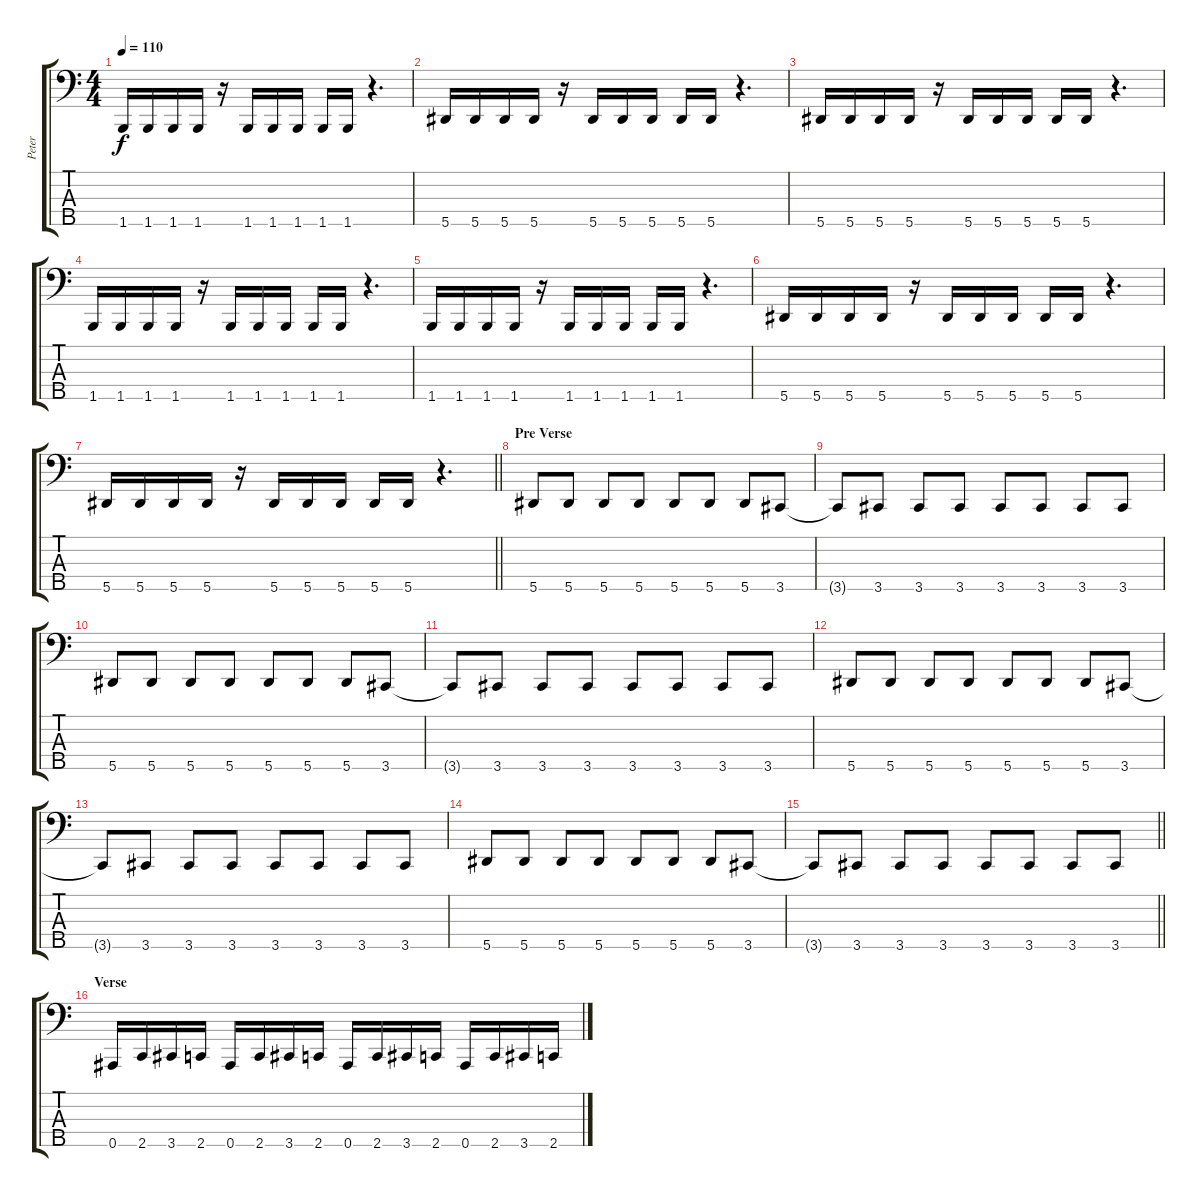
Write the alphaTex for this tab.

\track ("Peter" "Peter") {instrument electricbassfinger}
\staff {score tabs}
\tuning (Ab2 Eb2 Bb1 F1 Bb0) {hide}
\ts (4 4)
\tempo 110
\clef f4
\ks c
1.5.16{dy f} 1.5.16 1.5.16 1.5.16 r.16 1.5.16 1.5.16 1.5.16 1.5.16 1.5.16 r.4{d} |
5.5.16 5.5.16 5.5.16 5.5.16 r.16 5.5.16 5.5.16 5.5.16 5.5.16 5.5.16 r.4{d} |
5.5.16 5.5.16 5.5.16 5.5.16 r.16 5.5.16 5.5.16 5.5.16 5.5.16 5.5.16 r.4{d} |
1.5.16 1.5.16 1.5.16 1.5.16 r.16 1.5.16 1.5.16 1.5.16 1.5.16 1.5.16 r.4{d} |
1.5.16 1.5.16 1.5.16 1.5.16 r.16 1.5.16 1.5.16 1.5.16 1.5.16 1.5.16 r.4{d} |
5.5.16 5.5.16 5.5.16 5.5.16 r.16 5.5.16 5.5.16 5.5.16 5.5.16 5.5.16 r.4{d} |
\barLineRight lightlight
5.5.16 5.5.16 5.5.16 5.5.16 r.16 5.5.16 5.5.16 5.5.16 5.5.16 5.5.16 r.4{d} |
\section ("" "Pre Verse")
5.5.8 5.5.8 5.5.8 5.5.8 5.5.8 5.5.8 5.5.8 3.5.8 |
3.5{t}.8 3.5.8 3.5.8 3.5.8 3.5.8 3.5.8 3.5.8 3.5.8 |
5.5.8 5.5.8 5.5.8 5.5.8 5.5.8 5.5.8 5.5.8 3.5.8 |
3.5{t}.8 3.5.8 3.5.8 3.5.8 3.5.8 3.5.8 3.5.8 3.5.8 |
5.5.8 5.5.8 5.5.8 5.5.8 5.5.8 5.5.8 5.5.8 3.5.8 |
3.5{t}.8 3.5.8 3.5.8 3.5.8 3.5.8 3.5.8 3.5.8 3.5.8 |
5.5.8 5.5.8 5.5.8 5.5.8 5.5.8 5.5.8 5.5.8 3.5.8 |
\barLineRight lightlight
3.5{t}.8 3.5.8 3.5.8 3.5.8 3.5.8 3.5.8 3.5.8 3.5.8 |
\section ("" "Verse")
0.5.16 2.5.16 3.5.16 2.5.16 0.5.16 2.5.16 3.5.16 2.5.16 0.5.16 2.5.16 3.5.16 2.5.16 0.5.16 2.5.16 3.5.16 2.5.16
